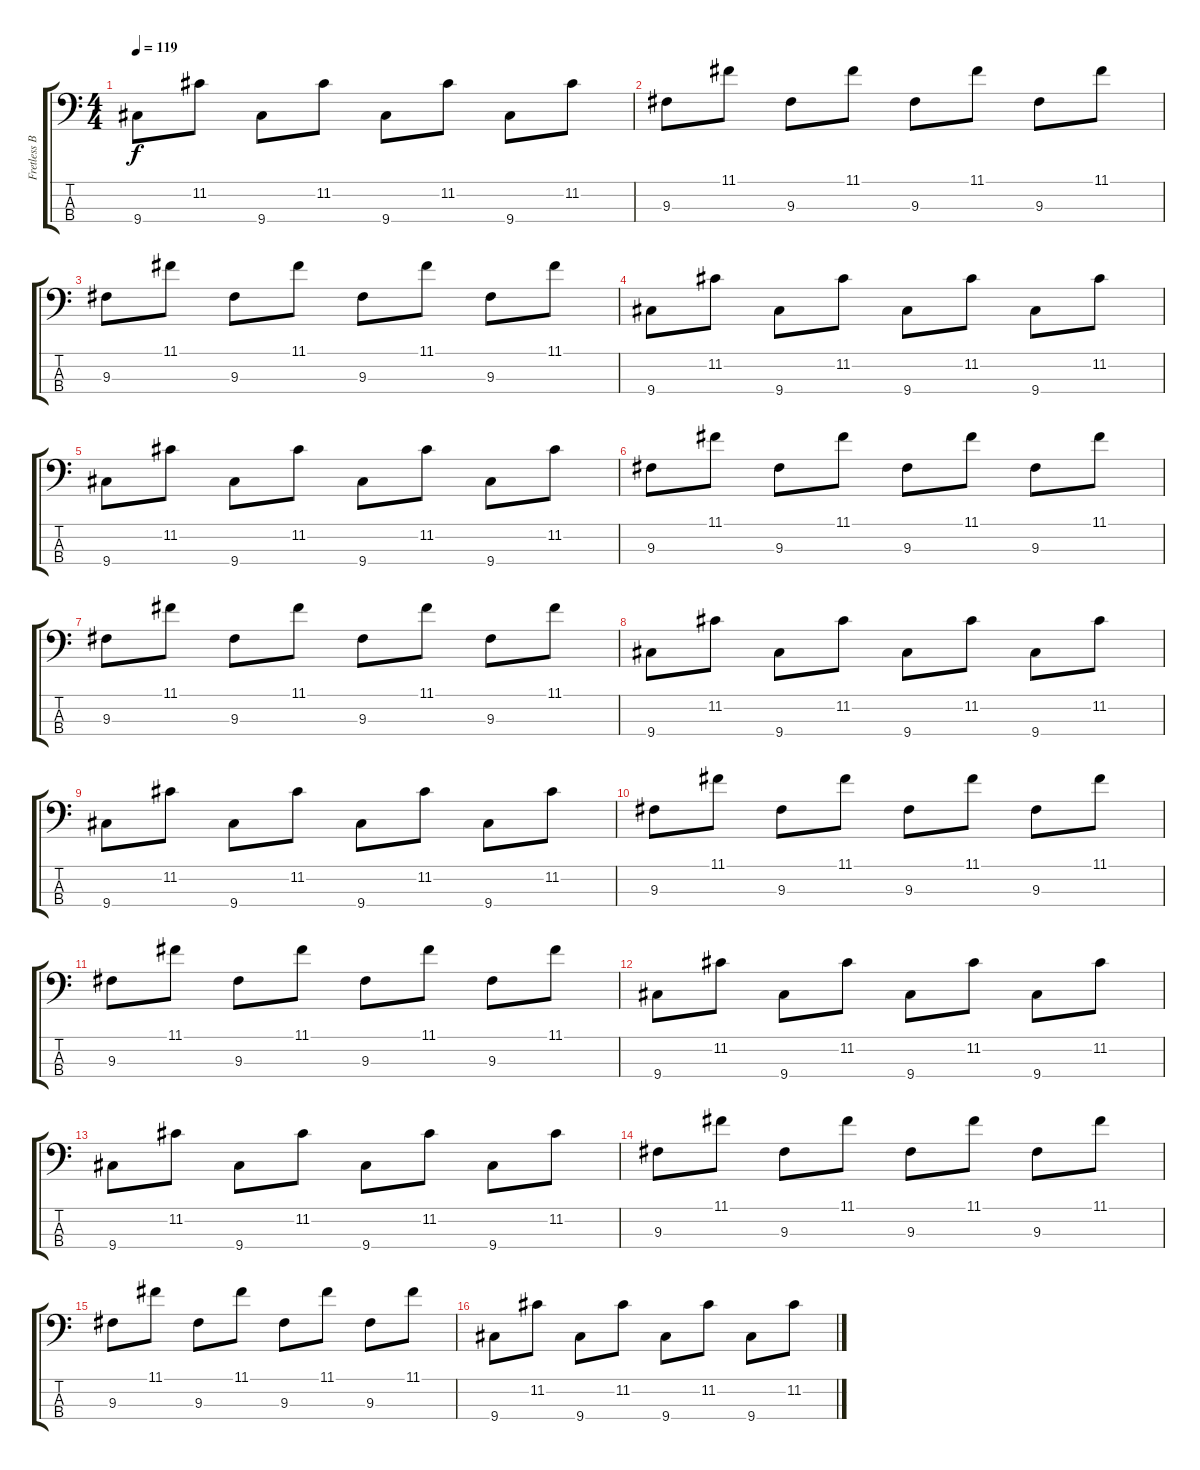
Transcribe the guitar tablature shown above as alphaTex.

\track ("Fretless Bass" "Fretless B") {instrument fretlessbass}
\staff {score tabs}
\tuning (G2 D2 A1 E1) {hide}
\ts (4 4)
\tempo 119
\clef f4
\ks c
9.4.8{dy f} 11.2.8 9.4.8 11.2.8 9.4.8 11.2.8 9.4.8 11.2.8 |
9.3.8 11.1.8 9.3.8 11.1.8 9.3.8 11.1.8 9.3.8 11.1.8 |
9.3.8 11.1.8 9.3.8 11.1.8 9.3.8 11.1.8 9.3.8 11.1.8 |
9.4.8 11.2.8 9.4.8 11.2.8 9.4.8 11.2.8 9.4.8 11.2.8 |
9.4.8 11.2.8 9.4.8 11.2.8 9.4.8 11.2.8 9.4.8 11.2.8 |
9.3.8 11.1.8 9.3.8 11.1.8 9.3.8 11.1.8 9.3.8 11.1.8 |
9.3.8 11.1.8 9.3.8 11.1.8 9.3.8 11.1.8 9.3.8 11.1.8 |
9.4.8 11.2.8 9.4.8 11.2.8 9.4.8 11.2.8 9.4.8 11.2.8 |
9.4.8 11.2.8 9.4.8 11.2.8 9.4.8 11.2.8 9.4.8 11.2.8 |
9.3.8{volume 16} 11.1.8{volume 16} 9.3.8{volume 15} 11.1.8{volume 15} 9.3.8{volume 15} 11.1.8{volume 14} 9.3.8{volume 14} 11.1.8{volume 14} |
9.3.8{volume 13} 11.1.8{volume 13} 9.3.8{volume 13} 11.1.8{volume 12} 9.3.8{volume 12} 11.1.8{volume 12} 9.3.8{volume 11} 11.1.8{volume 11} |
9.4.8{volume 11} 11.2.8{volume 10} 9.4.8{volume 10} 11.2.8{volume 10} 9.4.8{volume 9} 11.2.8{volume 9} 9.4.8{volume 9} 11.2.8{volume 8} |
9.4.8{volume 8} 11.2.8{volume 8} 9.4.8{volume 7} 11.2.8{volume 7} 9.4.8{volume 7} 11.2.8{volume 6} 9.4.8{volume 6} 11.2.8{volume 6} |
9.3.8{volume 5} 11.1.8{volume 5} 9.3.8{volume 5} 11.1.8{volume 4} 9.3.8{volume 4} 11.1.8{volume 4} 9.3.8{volume 3} 11.1.8{volume 3} |
9.3.8{volume 3} 11.1.8{volume 2} 9.3.8{volume 2} 11.1.8{volume 2} 9.3.8{volume 1} 11.1.8{volume 1} 9.3.8{volume 1} 11.1.8{volume 0} |
9.4.8{volume 0} 11.2.8 9.4.8 11.2.8 9.4.8 11.2.8 9.4.8 11.2.8
